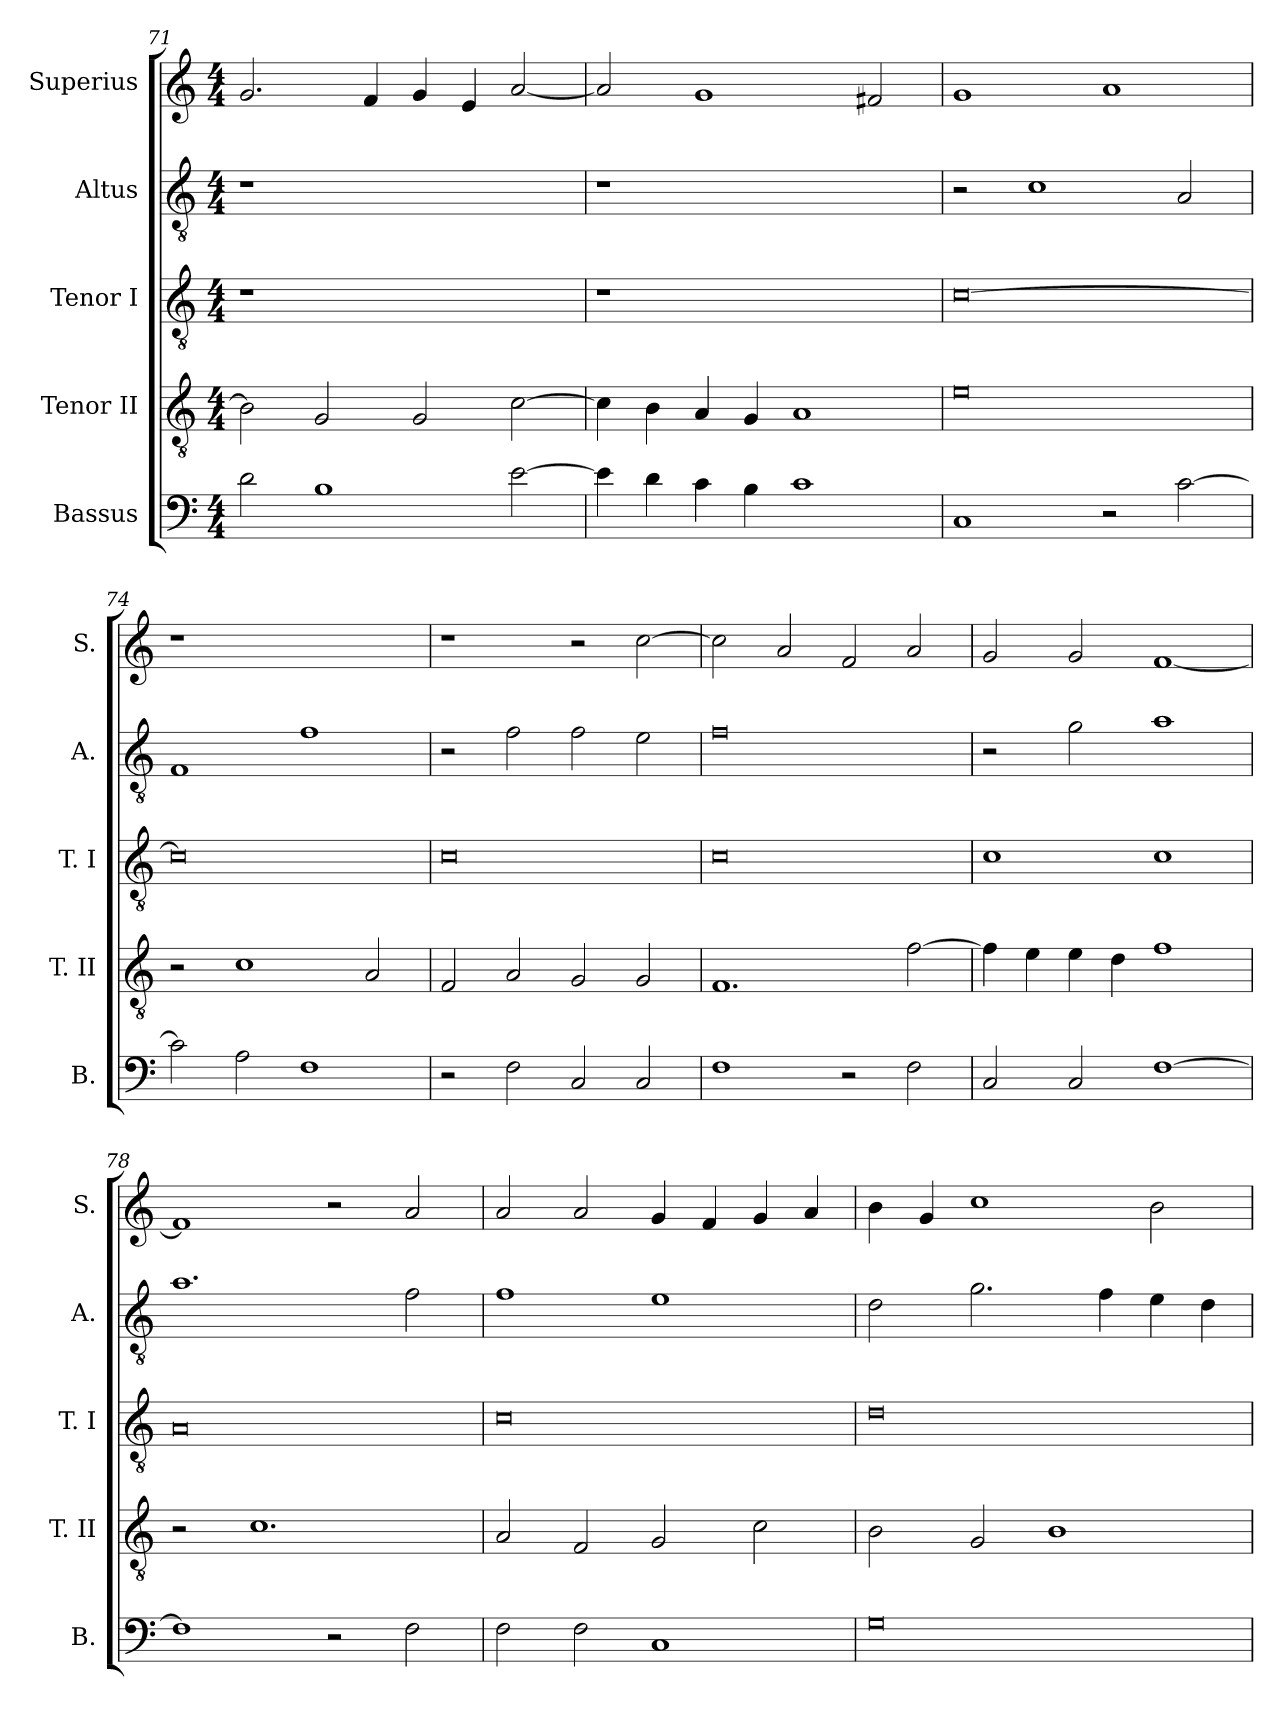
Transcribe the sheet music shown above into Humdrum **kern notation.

**kern	**kern	**kern	**kern	**kern
*part5	*part4	*part3	*part2	*part1
*staff5	*staff4	*staff3	*staff2	*staff1
*I"Bassus	*I"Tenor II	*I"Tenor I	*I"Altus	*I"Superius
*I'B.	*I'T. II	*I'T. I	*I'A.	*I'S.
*clefF4	*clefGv2	*clefGv2	*clefGv2	*clefG2
*	*ITrd7c12	*ITrd7c12	*ITrd7c12	*
*k[]	*k[]	*k[]	*k[]	*k[]
*C:	*C:	*C:	*C:	*C:
*M4/4	*M4/4	*M4/4	*M4/4	*M4/4
=71	=71	=71	=71	=71
!	!	!LO:N:vis=1	!LO:N:vis=1	!
2di\	2BBi\]	1r	1r	2.gi/
1Bi	2GGi/	.	.	.
.	.	.	.	4fi/
.	2GGi/	1ryy	1ryy	4gi/
.	.	.	.	4ei/
[>2ei\	[>2Ci\	.	.	[<2ai/
!!LO:PB:g=z
=72	=72	=72	=72	=72
!	!	!LO:N:vis=1	!LO:N:vis=1	!
4ei\]	4Ci\]	1r	1r	2ai/]
4di\	4BBi\	.	.	.
4ci\	4AAi/	.	.	1gi
4Bi\	4GGi/	.	.	.
1ci	1AAi	1ryy	1ryy	.
.	.	.	.	2f#Xi/
=73	=73	=73	=73	=73
1Ci	0Ei	[>0Ci	2r	1gi
.	.	.	1Ci	.
2r	.	.	.	1ai
[>2ci\	.	.	2AAi/	.
=74	=74	=74	=74	=74
!	!	!	!	!LO:N:vis=1
2ci\]	2r	0Ci]	1FFi	1r
2Ai\	1Ci	.	.	.
1Fi	.	.	1Fi	1ryy
.	2AAi/	.	.	.
=75	=75	=75	=75	=75
2r	2FFi/	0Ci	2r	1r
2Fi\	2AAi/	.	2Fi\	.
2Ci/	2GGi/	.	2Fi\	2r
2Ci/	2GGi/	.	2Ei\	[>2cci\
=76	=76	=76	=76	=76
1Fi	1.FFi	0Ci	0Fi	2cci\]
.	.	.	.	2ai/
2r	.	.	.	2fi/
2Fi\	[>2Fi\	.	.	2ai/
!!LO:LB:g=z
=77	=77	=77	=77	=77
2Ci/	4Fi\]	1Ci	2r	2gi/
.	4Ei\	.	.	.
2Ci/	4Ei\	.	2Gi\	2gi/
.	4Di\	.	.	.
[>1Fi	1Fi	1Ci	1Ai	[<1fi
=78	=78	=78	=78	=78
1Fi]	2r	0AAi	1.Ai	1fi]
.	1.Ci	.	.	.
2r	.	.	.	2r
2Fi\	.	.	2Fi\	2ai/
=79	=79	=79	=79	=79
2Fi\	2AAi/	0Ci	1Fi	2ai/
2Fi\	2FFi/	.	.	2ai/
1Ci	2GGi/	.	1Ei	4gi/
.	.	.	.	4fi/
.	2Ci\	.	.	4gi/
.	.	.	.	4ai/
=80	=80	=80	=80	=80
0Gi	2BBi\	0Di	2Di\	4bi\
.	.	.	.	4gi/
.	2GGi/	.	2.Gi\	1cci
.	1BBi	.	.	.
.	.	.	4Fi\	.
.	.	.	4Ei\	2bi\
.	.	.	4Di\	.
=	=	=	=	=
*-	*-	*-	*-	*-
